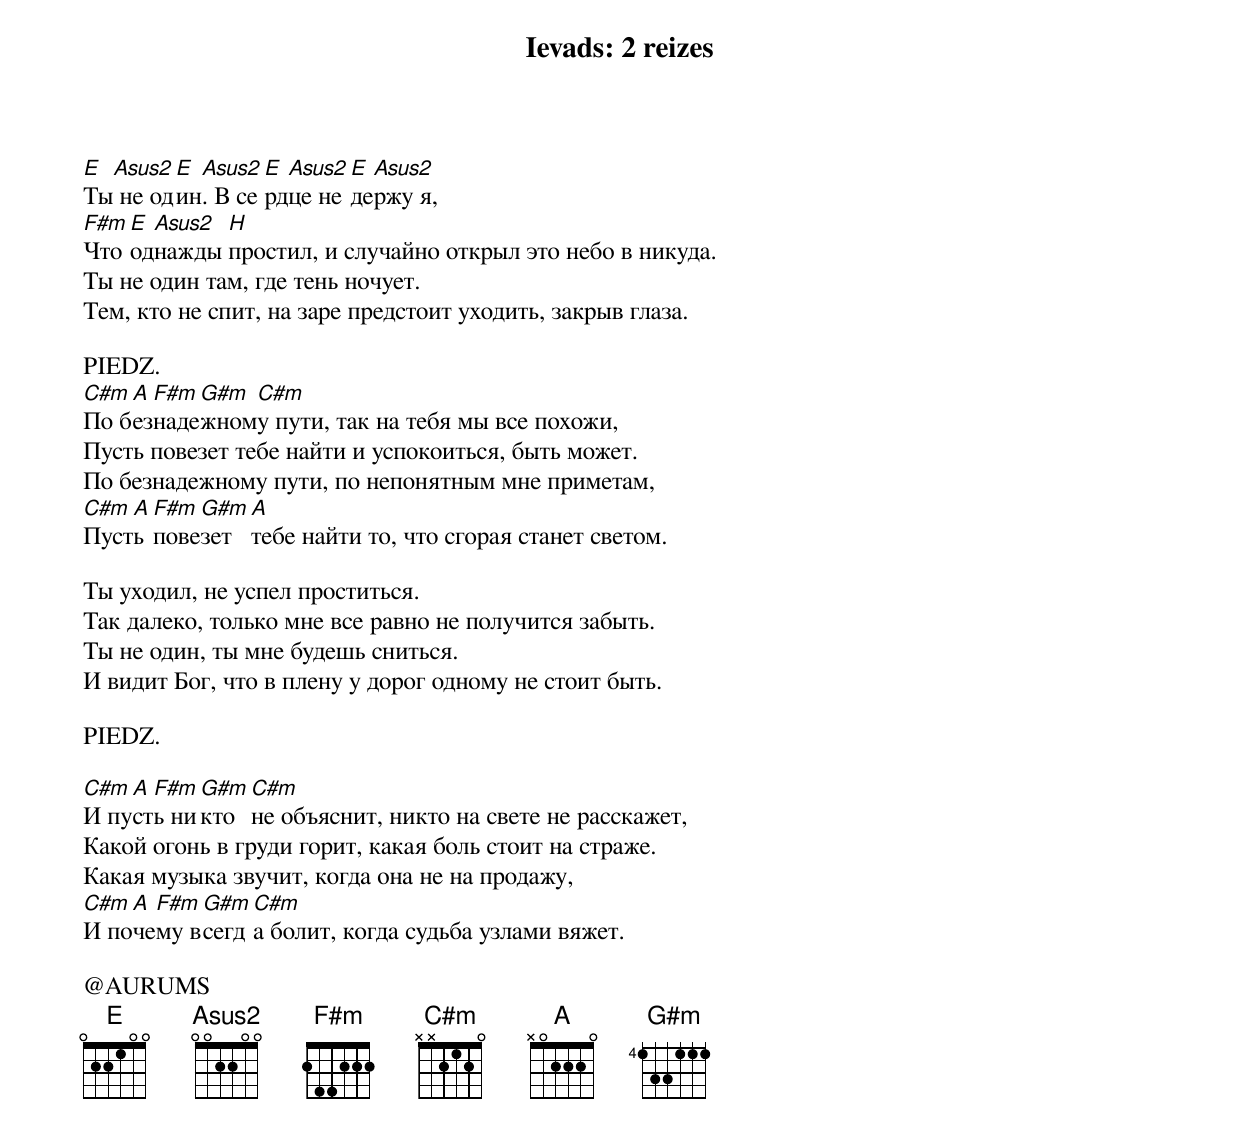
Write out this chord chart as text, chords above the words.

Ievads:< E | Asus2 | E | Asus2 | E | Asus2 | D | C#m H > 2 reizes


E Asus2 E Asus2 E Asus2 E Asus2
Ты не один. В сердце не держу я,
F#m E Asus2 H
Что однажды простил, и случайно открыл это небо в никуда.
Ты не один там, где тень ночует.
Тем, кто не спит, на заре предстоит уходить, закрыв глаза.

PIEDZ.
C#m A F#m G#m C#m
По безнадежному пути, так на тебя мы все похожи,
Пусть повезет тебе найти и успокоиться, быть может.
По безнадежному пути, по непонятным мне приметам,
C#m A F#m G#m A
Пусть повезет тебе найти то, что сгорая станет светом.

Ты уходил, не успел проститься.
Так далеко, только мне все равно не получится забыть.
Ты не один, ты мне будешь сниться.
И видит Бог, что в плену у дорог одному не стоит быть.

PIEDZ.

C#m A F#m G#m C#m
И пусть никто не объяснит, никто на свете не расскажет,
Какой огонь в груди горит, какая боль стоит на страже.
Какая музыка звучит, когда она не на продажу,
C#m A F#m G#m C#m
И почему всегда болит, когда судьба узлами вяжет.

@AURUMS
